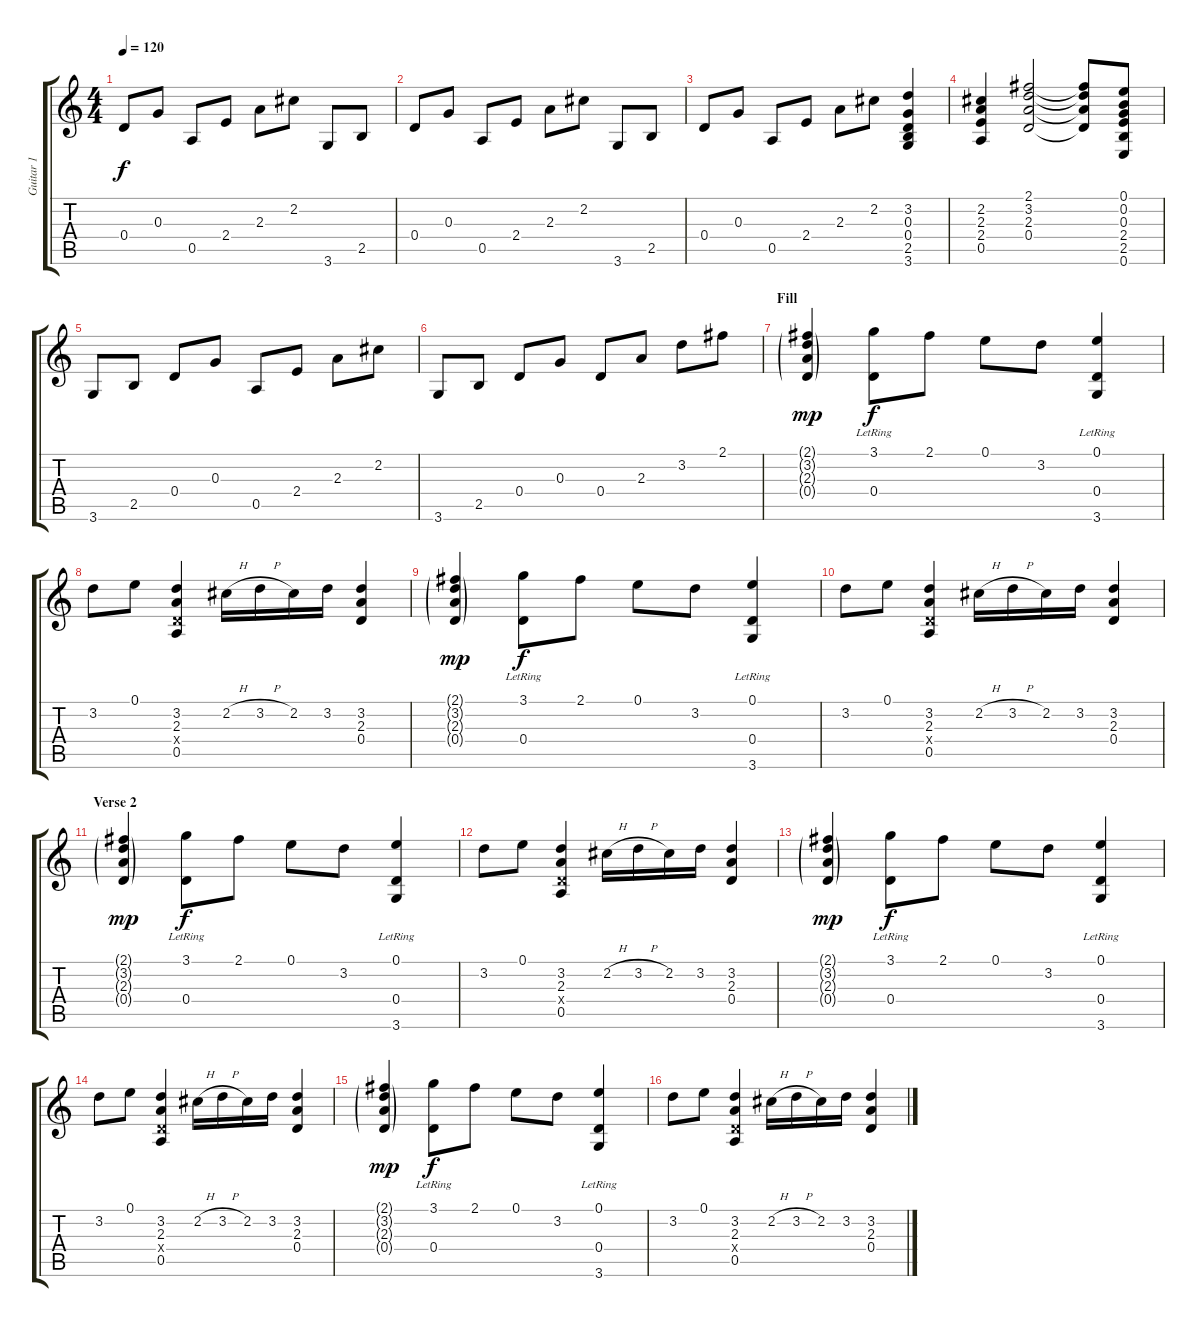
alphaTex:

\track ("Guitar 1" "Guitar 1") {instrument acousticguitarnylon}
\staff {score tabs}
\tuning (E4 B3 G3 D3 A2 E2) {hide}
\ts (4 4)
\tempo 120
\clef g2
\ks c
0.4.8{dy f} 0.3.8 0.5.8 2.4.8 2.3.8 2.2.8 3.6.8 2.5.8 |
0.4.8 0.3.8 0.5.8 2.4.8 2.3.8 2.2.8 3.6.8 2.5.8 |
0.4.8 0.3.8 0.5.8 2.4.8 2.3.8 2.2.8 (3.2 0.3 0.4 2.5 3.6).4 |
(2.2 2.3 2.4 0.5).4 (2.1 3.2 2.3 0.4).2 (2.1{t} 3.2{t} 2.3{t} 0.4{t}).8 (0.1 0.2 0.3 2.4 2.5 0.6).8 |
3.6.8 2.5.8 0.4.8 0.3.8 0.5.8 2.4.8 2.3.8 2.2.8 |
3.6.8 2.5.8 0.4.8 0.3.8 0.4.8 2.3.8 3.2.8 2.1.8 |
\section ("" "Fill")
(2.1{g} 3.2{g} 2.3{g} 0.4{g}).4{dy mp} (3.1 0.4{lr}).8{dy f} 2.1.8 0.1.8 3.2.8 (0.1 0.4{lr} 3.6{lr}).4 |
3.2.8 0.1.8 (3.2 2.3 0.4{x} 0.5).4 2.2{h}.16 3.2{h}.16 2.2.16 3.2.16 (3.2 2.3 0.4).4 |
(2.1{g} 3.2{g} 2.3{g} 0.4{g}).4{dy mp} (3.1 0.4{lr}).8{dy f} 2.1.8 0.1.8 3.2.8 (0.1 0.4{lr} 3.6{lr}).4 |
3.2.8 0.1.8 (3.2 2.3 0.4{x} 0.5).4 2.2{h}.16 3.2{h}.16 2.2.16 3.2.16 (3.2 2.3 0.4).4 |
\section ("" "Verse 2")
(2.1{g} 3.2{g} 2.3{g} 0.4{g}).4{dy mp} (3.1 0.4{lr}).8{dy f} 2.1.8 0.1.8 3.2.8 (0.1 0.4{lr} 3.6{lr}).4 |
3.2.8 0.1.8 (3.2 2.3 0.4{x} 0.5).4 2.2{h}.16 3.2{h}.16 2.2.16 3.2.16 (3.2 2.3 0.4).4 |
(2.1{g} 3.2{g} 2.3{g} 0.4{g}).4{dy mp} (3.1 0.4{lr}).8{dy f} 2.1.8 0.1.8 3.2.8 (0.1 0.4{lr} 3.6{lr}).4 |
3.2.8 0.1.8 (3.2 2.3 0.4{x} 0.5).4 2.2{h}.16 3.2{h}.16 2.2.16 3.2.16 (3.2 2.3 0.4).4 |
(2.1{g} 3.2{g} 2.3{g} 0.4{g}).4{dy mp} (3.1 0.4{lr}).8{dy f} 2.1.8 0.1.8 3.2.8 (0.1 0.4{lr} 3.6{lr}).4 |
3.2.8 0.1.8 (3.2 2.3 0.4{x} 0.5).4 2.2{h}.16 3.2{h}.16 2.2.16 3.2.16 (3.2 2.3 0.4).4
